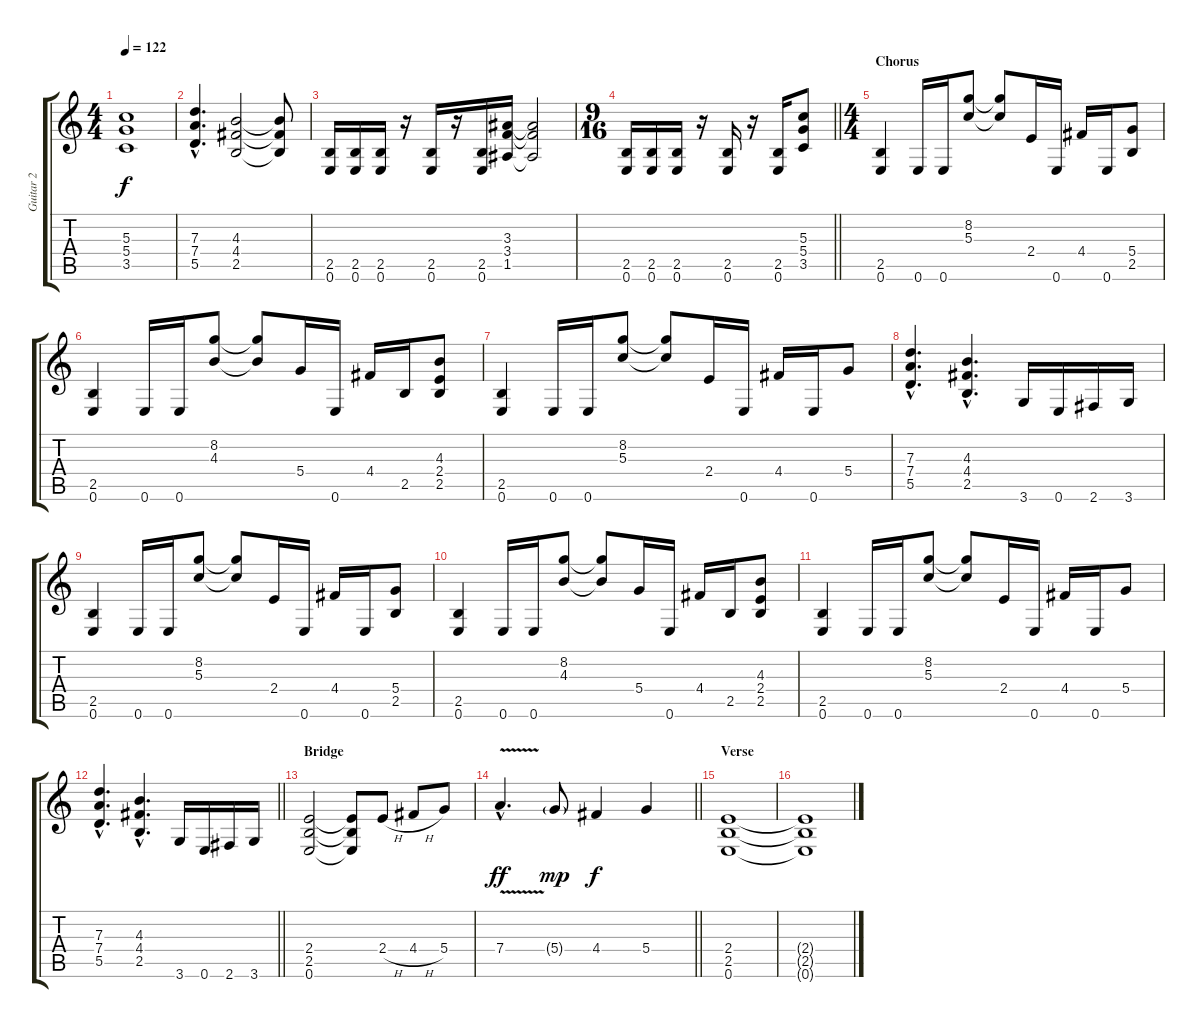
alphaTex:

\track ("Guitar 2" "Guitar 2") {instrument distortionguitar}
\staff {score tabs}
\tuning (E4 B3 G3 D3 A2 E2) {hide}
\ts (4 4)
\tempo 122
\clef g2
\ks c
(5.3 5.4 3.5).1{dy f} |
(7.3{hac} 7.4{hac} 5.5{hac}).4{d} (4.3 4.4 2.5).2 (4.3{t} 4.4{t} 2.5{t}).8 |
(2.5 0.6).16 (2.5 0.6).16 (2.5 0.6).16 r.16 (2.5 0.6).16 r.16 (2.5 0.6).16 (3.3 3.4 1.5).16 (3.3{t} 3.4{t} 1.5{t}).2 |
\ts (9 16)
\barLineRight lightlight
(2.5 0.6).16 (2.5 0.6).16 (2.5 0.6).16 r.16 (2.5 0.6).16 r.16 (2.5 0.6).16 (5.3 5.4 3.5).8 |
\ts (4 4)
\section ("" "Chorus")
(2.5 0.6).4 0.6.16 0.6.16 (8.2 5.3).8 (8.2{t} 5.3{t}).8 2.4.16 0.6.16 4.4.16 0.6.16 (5.4 2.5).8 |
(2.5 0.6).4 0.6.16 0.6.16 (8.2 4.3).8 (8.2{t} 4.3{t}).8 5.4.16 0.6.16 4.4.16 2.5.16 (4.3 2.4 2.5).8 |
(2.5 0.6).4 0.6.16 0.6.16 (8.2 5.3).8 (8.2{t} 5.3{t}).8 2.4.16 0.6.16 4.4.16 0.6.16 5.4.8 |
(7.3{hac} 7.4{hac} 5.5{hac}).4{d} (4.3{hac} 4.4{hac} 2.5{hac}).4{d} 3.6.16 0.6.16 2.6.16 3.6.16 |
(2.5 0.6).4 0.6.16 0.6.16 (8.2 5.3).8 (8.2{t} 5.3{t}).8 2.4.16 0.6.16 4.4.16 0.6.16 (5.4 2.5).8 |
(2.5 0.6).4 0.6.16 0.6.16 (8.2 4.3).8 (8.2{t} 4.3{t}).8 5.4.16 0.6.16 4.4.16 2.5.16 (4.3 2.4 2.5).8 |
(2.5 0.6).4 0.6.16 0.6.16 (8.2 5.3).8 (8.2{t} 5.3{t}).8 2.4.16 0.6.16 4.4.16 0.6.16 5.4.8 |
\barLineRight lightlight
(7.3{hac} 7.4{hac} 5.5{hac}).4{d} (4.3{hac} 4.4{hac} 2.5{hac}).4{d} 3.6.16 0.6.16 2.6.16 3.6.16 |
\section ("" "Bridge")
(2.4 2.5 0.6).2 (2.4{t} 2.5{t} 0.6{t}).8 2.4{h}.8 4.4{h}.8 5.4.8 |
\barLineRight lightlight
7.4{v hac}.4{d dy ff} 5.4{g}.8{dy mp} 4.4.4{dy f} 5.4.4 |
\section ("" "Verse")
(2.4 2.5 0.6).1 |
(2.4{t} 2.5{t} 0.6{t}).1
